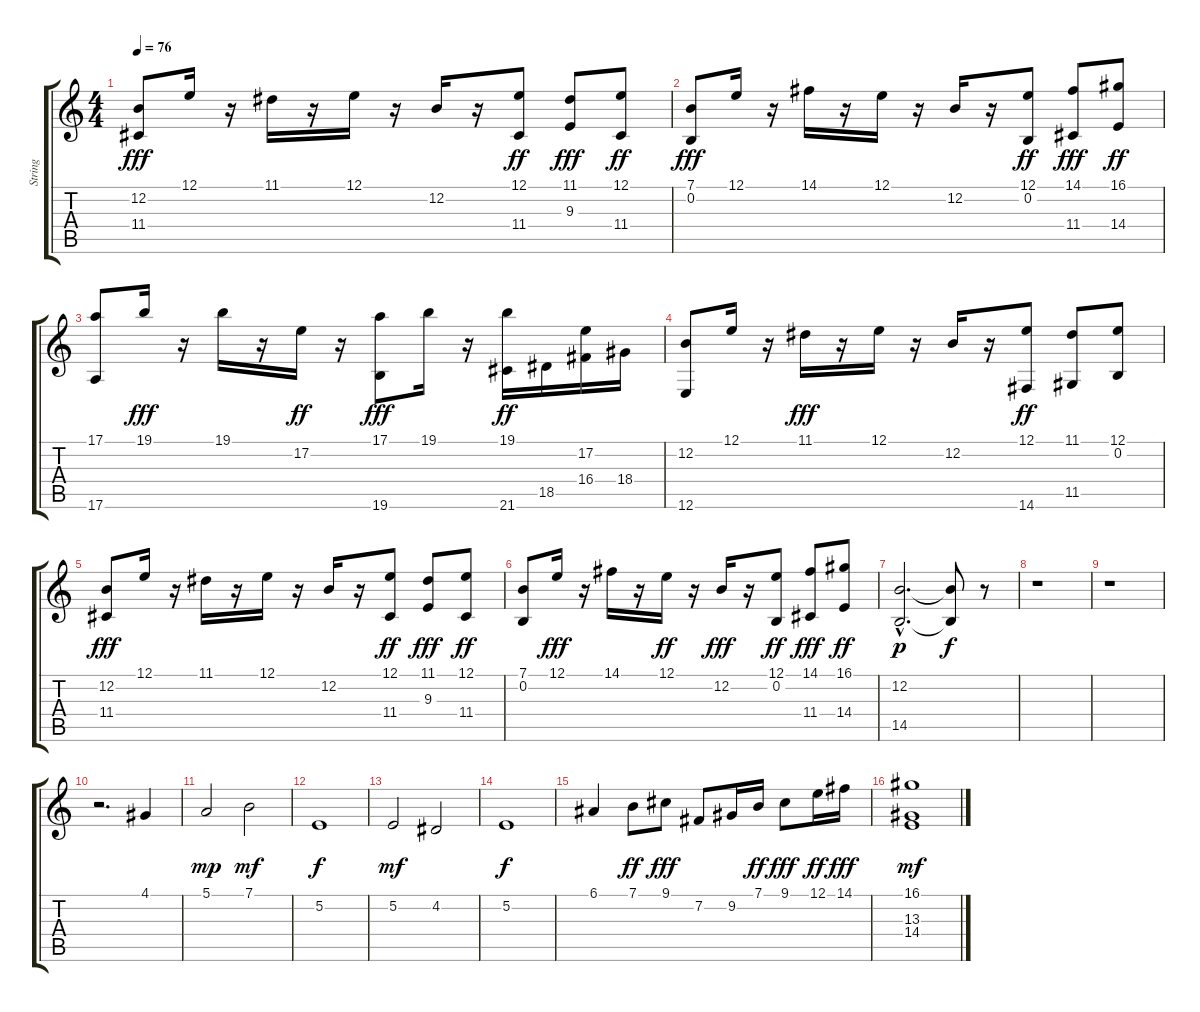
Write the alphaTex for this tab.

\track ("String" "String") {instrument stringensemble1}
\staff {score tabs}
\tuning (E4 B3 G3 D3 A2 E2) {hide}
\ts (4 4)
\tempo 76
\clef g2
\ks c
(12.2 11.4).8{dy fff} 12.1.16 r.16 11.1.16 r.16 12.1.16 r.16 12.2.16 r.16 (12.1 11.4).8{dy ff} (11.1 9.3).8{dy fff} (12.1 11.4).8{dy ff} |
(7.1 0.2).8{dy fff} 12.1.16 r.16 14.1.16 r.16 12.1.16 r.16 12.2.16 r.16 (12.1 0.2).8{dy ff} (14.1 11.4).8{dy fff} (16.1 14.4).8{dy ff} |
(17.1 17.6).8 19.1.16{dy fff} r.16 19.1.16 r.16 17.2.16{dy ff} r.16 (17.1 19.6).8{dy fff} 19.1.16 r.16 (19.1 21.6).16{dy ff} 18.5.16 (17.2 16.4).16 18.4.16 |
(12.2 12.6).8 12.1.16 r.16 11.1.16{dy fff} r.16 12.1.16 r.16 12.2.16 r.16 (12.1 14.6).8{dy ff} (11.1 11.5).8 (12.1 0.2).8 |
(12.2 11.4).8{dy fff} 12.1.16 r.16 11.1.16 r.16 12.1.16 r.16 12.2.16 r.16 (12.1 11.4).8{dy ff} (11.1 9.3).8{dy fff} (12.1 11.4).8{dy ff} |
(7.1 0.2).8 12.1.16{dy fff} r.16 14.1.16 r.16 12.1.16{dy ff} r.16 12.2.16{dy fff} r.16 (12.1 0.2).8{dy ff} (14.1 11.4).8{dy fff} (16.1 14.4).8{dy ff} |
(12.2{hac} 14.5{hac}).2{d dy p} (12.2{t} 14.5{t}).8{dy f} r.8 |
r.1 |
r.1 |
r.2{d} 4.1.4 |
5.1.2{dy mp} 7.1.2{dy mf} |
5.2.1{dy f} |
5.2.2{dy mf} 4.2.2 |
5.2.1{dy f} |
6.1.4 7.1.8{dy ff} 9.1.8{dy fff} 7.2.8 9.2.16 7.1.16{dy ff} 9.1.8{dy fff} 12.1.16{dy ff} 14.1.16{dy fff} |
(16.1 13.3 14.4).1{dy mf}
